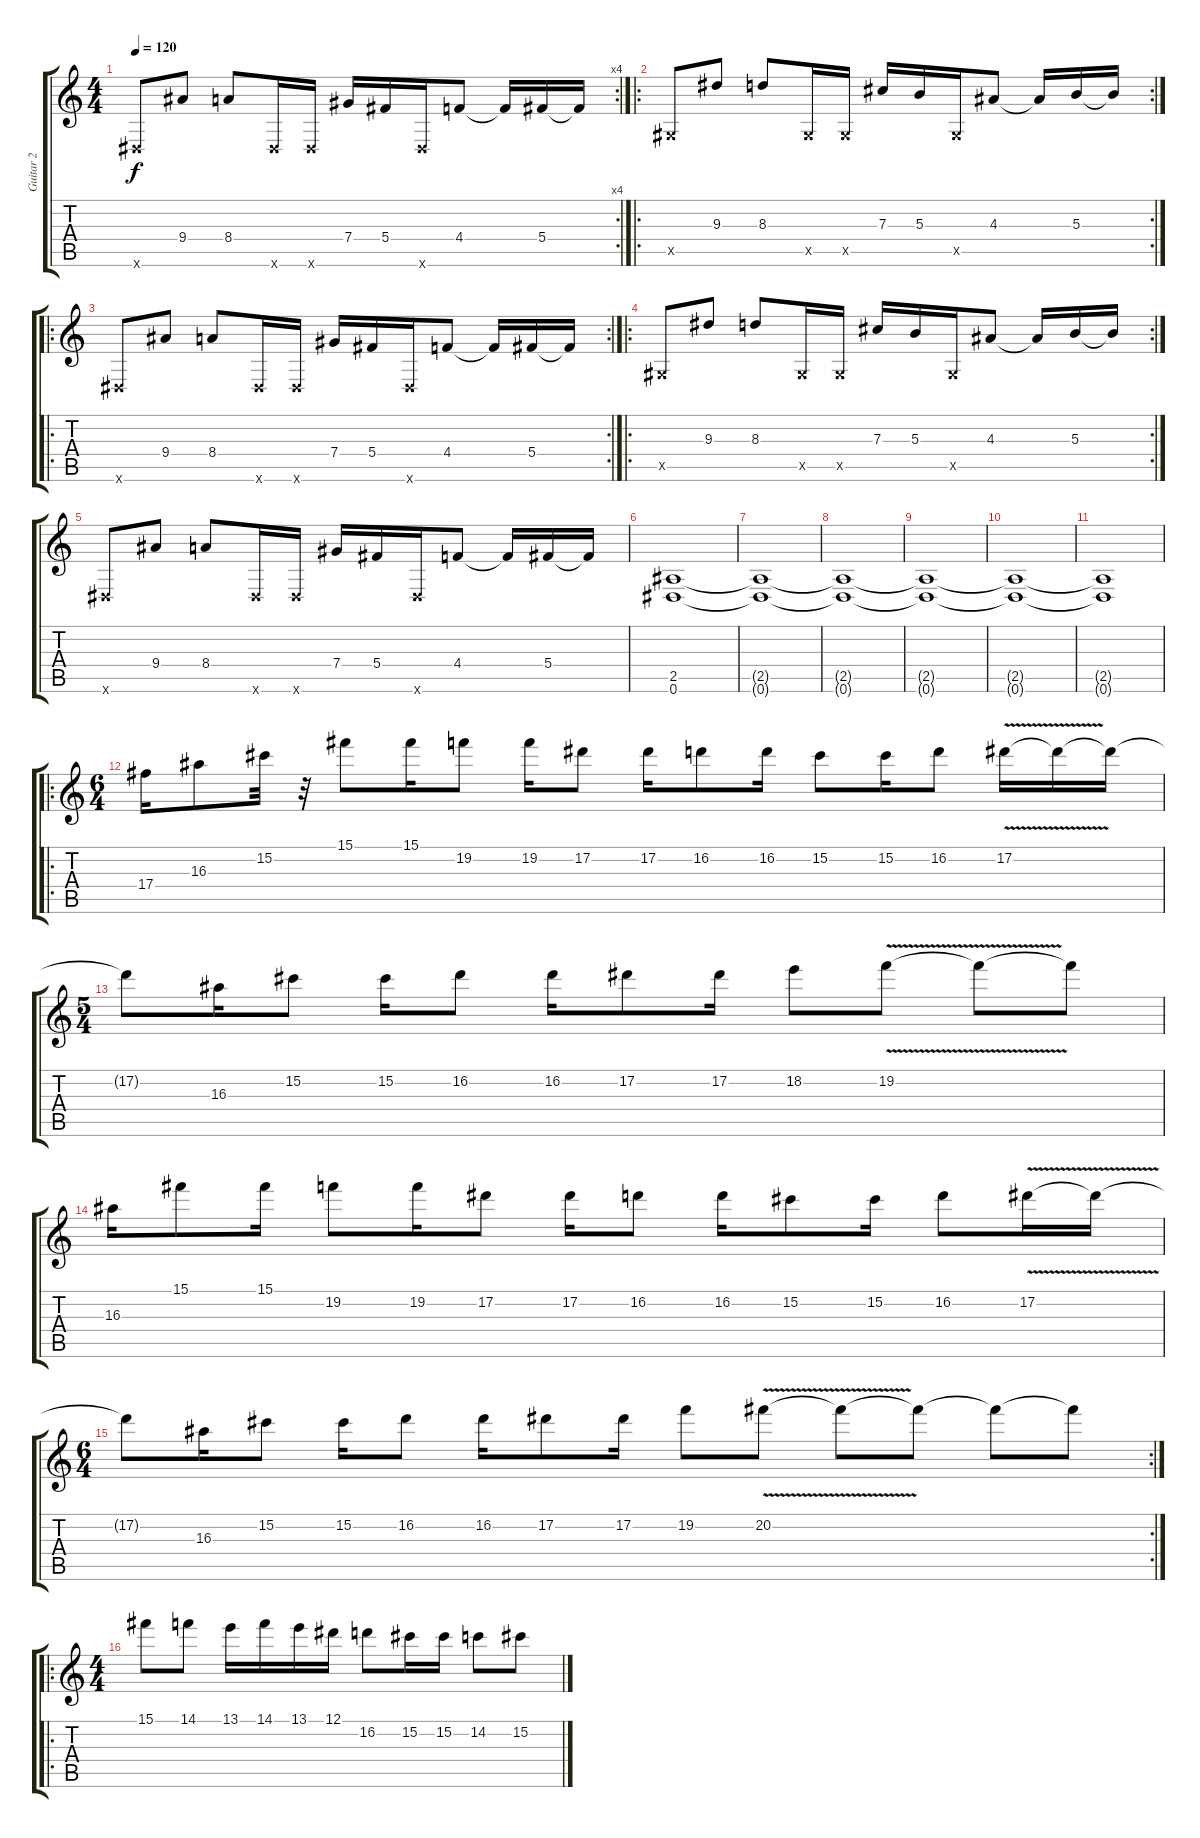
\track ("Guitar 2" "Guitar 2") {instrument distortionguitar}
\staff {score tabs}
\tuning (Eb4 Bb3 Gb3 Db3 Ab2 Eb2) {hide}
\rc 4
\ts (4 4)
\tempo 120
\clef g2
\ks c
0.6{x}.8{dy f instrument distortionguitar} 9.4.8 8.4.8 0.6{x}.16 0.6{x}.16 7.4.16 5.4.16 0.6{x}.16 4.4.8 4.4{t}.16 5.4.16 5.4{t}.16 |
\ro
\rc 2
0.5{x}.8 9.3.8 8.3.8 0.5{x}.16 0.5{x}.16 7.3.16 5.3.16 0.5{x}.16 4.3.8 4.3{t}.16 5.3.16 5.3{t}.16 |
\ro
\rc 2
0.6{x}.8 9.4.8 8.4.8 0.6{x}.16 0.6{x}.16 7.4.16 5.4.16 0.6{x}.16 4.4.8 4.4{t}.16 5.4.16 5.4{t}.16 |
\ro
\rc 2
0.5{x}.8 9.3.8 8.3.8 0.5{x}.16 0.5{x}.16 7.3.16 5.3.16 0.5{x}.16 4.3.8 4.3{t}.16 5.3.16 5.3{t}.16 |
0.6{x}.8 9.4.8 8.4.8 0.6{x}.16 0.6{x}.16 7.4.16 5.4.16 0.6{x}.16 4.4.8 4.4{t}.16 5.4.16 5.4{t}.16 |
(2.5 0.6).1 |
(2.5{t} 0.6{t}).1 |
(2.5{t} 0.6{t}).1 |
(2.5{t} 0.6{t}).1 |
(2.5{t} 0.6{t}).1 |
(2.5{t} 0.6{t}).1 |
\ro
\ts (6 4)
17.4.16 16.3.8 15.2.32 r.32 15.1.8 15.1.16 19.2.8 19.2.16 17.2.8 17.2.16 16.2.8 16.2.16 15.2.8 15.2.16 16.2.8 17.2{v}.16 17.2{t}.16 17.2{t}.16 |
\ts (5 4)
17.2{t}.8 16.3.16 15.2.8 15.2.16 16.2.8 16.2.16 17.2.8 17.2.16 18.2.8 19.2{v}.8 19.2{t}.8 19.2{t}.8 |
16.3.16 15.1.8 15.1.16 19.2.8 19.2.16 17.2.8 17.2.16 16.2.8 16.2.16 15.2.8 15.2.16 16.2.8 17.2{v}.16 17.2{t}.16 |
\rc 2
\ts (6 4)
17.2{t}.8 16.3.16 15.2.8 15.2.16 16.2.8 16.2.16 17.2.8 17.2.16 19.2.8 20.2{v}.8 20.2{t}.8 20.2{t}.8 20.2{t}.8 20.2{t}.8 |
\ro
\ts (4 4)
15.1.8 14.1.8 13.1.16 14.1.16 13.1.16 12.1.16 16.2.8 15.2.16 15.2.16 14.2.8 15.2.8
